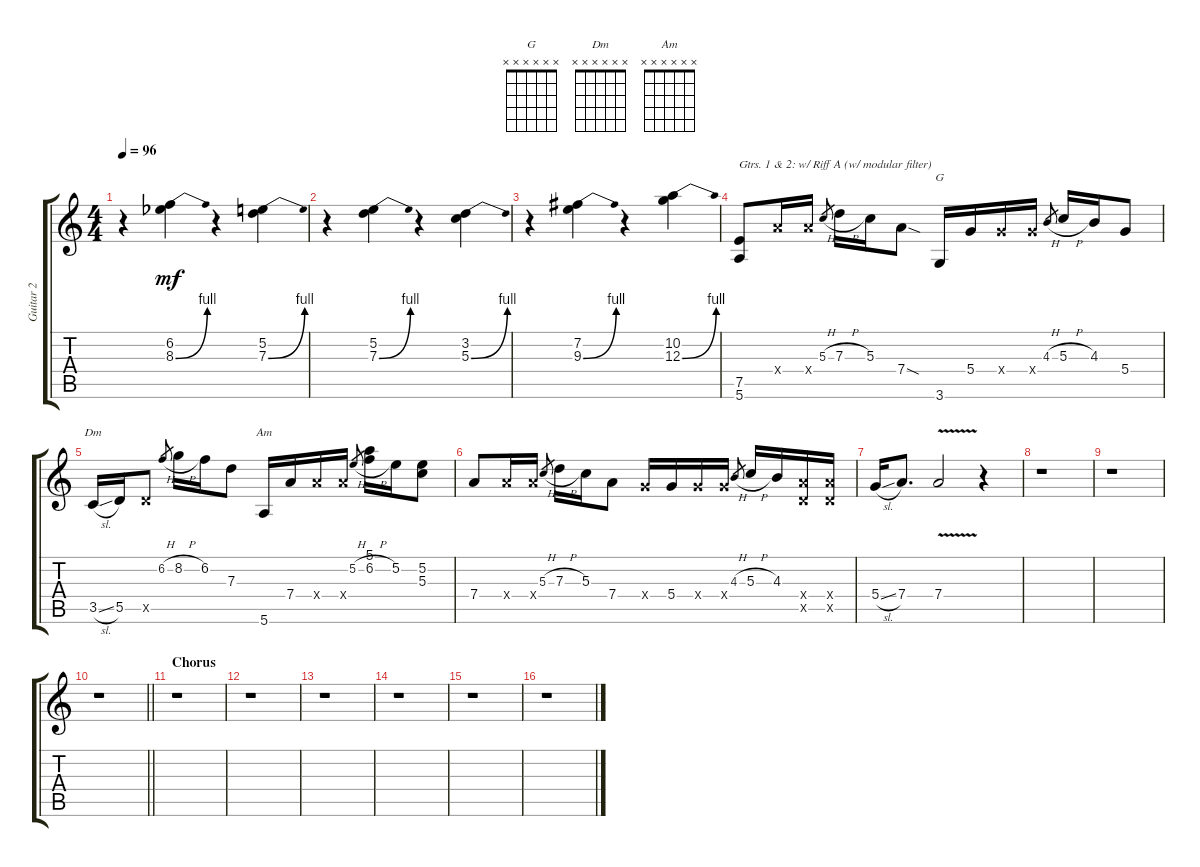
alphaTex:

\track ("Guitar 2" "Guitar 2") {instrument electricguitarclean}
\staff {score tabs}
\tuning (E4 B3 G3 D3 A2 E2) {hide}
\chord ("G" x x x x x x)
\chord ("Dm" x x x x x x)
\chord ("Am" x x x x x x)
\ts (4 4)
\tempo 96
\clef g2
\ks aminor
r.4{dy mf} (6.2 8.3{be (bend 0 0 60 4) acc b}).4 r.4 (5.2 7.3{be (bend 0 0 60 4)}).4 |
r.4 (5.2 7.3{be (bend 0 0 60 4)}).4 r.4 (3.2 5.3{be (bend 0 0 60 4)}).4 |
r.4 (7.2 9.3{be (bend 0 0 60 4)}).4 r.4 (10.2 12.3{be (bend 0 0 60 4)}).4 |
(7.5 5.6).8{txt "Gtrs. 1 & 2: w/ Riff A (w/ modular filter)"} 7.4{x}.16 7.4{x}.16 5.3{h}.8{gr} 7.3{h}.16 5.3.16 7.4{sod}.8 3.6.16{ch "G"} 5.4.16 5.4{x}.16 5.4{x}.16 4.3{h}.8{gr} 5.3{h}.16 4.3.16 5.4.8 |
3.5{sl}.16{ch "Dm"} 5.5.16 5.5{x}.8 6.2{h}.8{gr} 8.2{h}.16 6.2.16 7.3.8 5.6.16{ch "Am"} 7.4.16 7.4{x}.16 7.4{x}.16 5.2{h}.8{gr} (5.1 6.2{h}).16 5.2.16 (5.2 5.3).8 |
7.4.8 7.4{x}.16 7.4{x}.16 5.3{h}.8{gr} 7.3{h}.16 5.3.16 7.4.8 5.4{x}.16 5.4.16 5.4{x}.16 5.4{x}.16 4.3{h}.8{gr} 5.3{h}.16 4.3.16 (7.4{x} 5.5{x}).16 (7.4{x} 5.5{x}).16 |
5.4{sl}.16 7.4.8{d} 7.4{v}.2 r.4 |
r.1 |
r.1 |
\barLineRight lightlight
r.1 |
\section ("" "Chorus")
r.1 |
r.1 |
r.1 |
r.1 |
r.1 |
r.1
